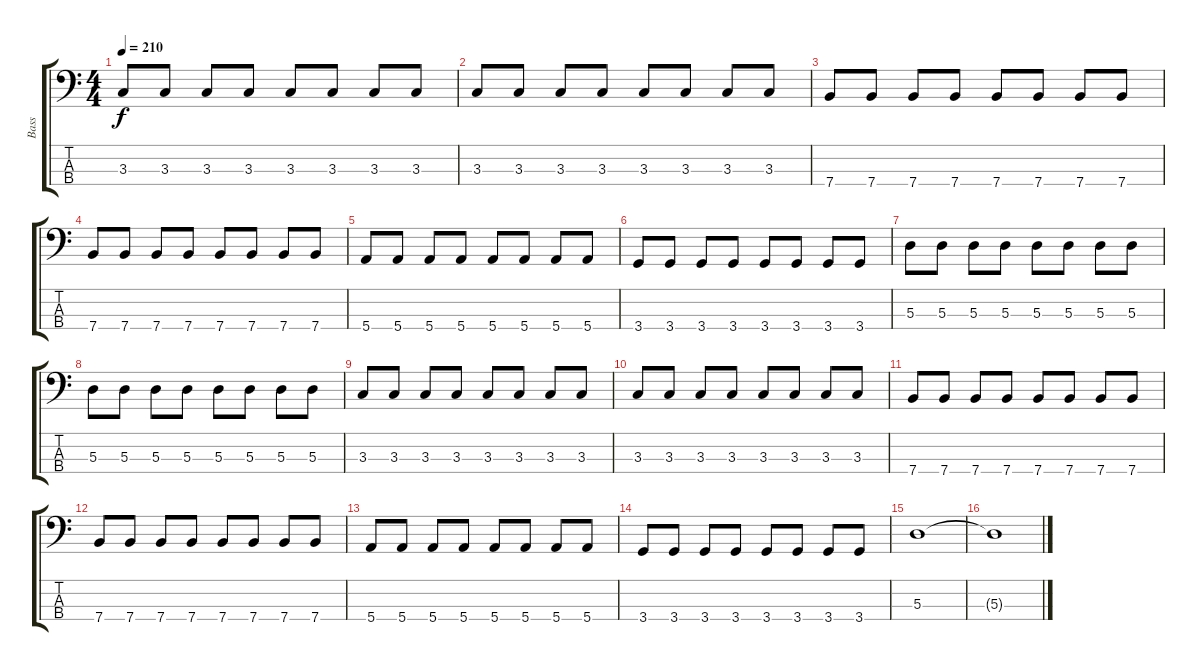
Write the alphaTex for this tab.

\track ("Bass" "Bass") {instrument electricbasspick}
\staff {score tabs}
\tuning (G2 D2 A1 E1) {hide}
\ts (4 4)
\tempo 210
\clef f4
\ks c
3.3.8{dy f} 3.3.8 3.3.8 3.3.8 3.3.8 3.3.8 3.3.8 3.3.8 |
3.3.8 3.3.8 3.3.8 3.3.8 3.3.8 3.3.8 3.3.8 3.3.8 |
7.4.8 7.4.8 7.4.8 7.4.8 7.4.8 7.4.8 7.4.8 7.4.8 |
7.4.8 7.4.8 7.4.8 7.4.8 7.4.8 7.4.8 7.4.8 7.4.8 |
5.4.8 5.4.8 5.4.8 5.4.8 5.4.8 5.4.8 5.4.8 5.4.8 |
3.4.8 3.4.8 3.4.8 3.4.8 3.4.8 3.4.8 3.4.8 3.4.8 |
5.3.8 5.3.8 5.3.8 5.3.8 5.3.8 5.3.8 5.3.8 5.3.8 |
5.3.8 5.3.8 5.3.8 5.3.8 5.3.8 5.3.8 5.3.8 5.3.8 |
3.3.8 3.3.8 3.3.8 3.3.8 3.3.8 3.3.8 3.3.8 3.3.8 |
3.3.8 3.3.8 3.3.8 3.3.8 3.3.8 3.3.8 3.3.8 3.3.8 |
7.4.8 7.4.8 7.4.8 7.4.8 7.4.8 7.4.8 7.4.8 7.4.8 |
7.4.8 7.4.8 7.4.8 7.4.8 7.4.8 7.4.8 7.4.8 7.4.8 |
5.4.8 5.4.8 5.4.8 5.4.8 5.4.8 5.4.8 5.4.8 5.4.8 |
3.4.8 3.4.8 3.4.8 3.4.8 3.4.8 3.4.8 3.4.8 3.4.8 |
5.3.1 |
5.3{t}.1
